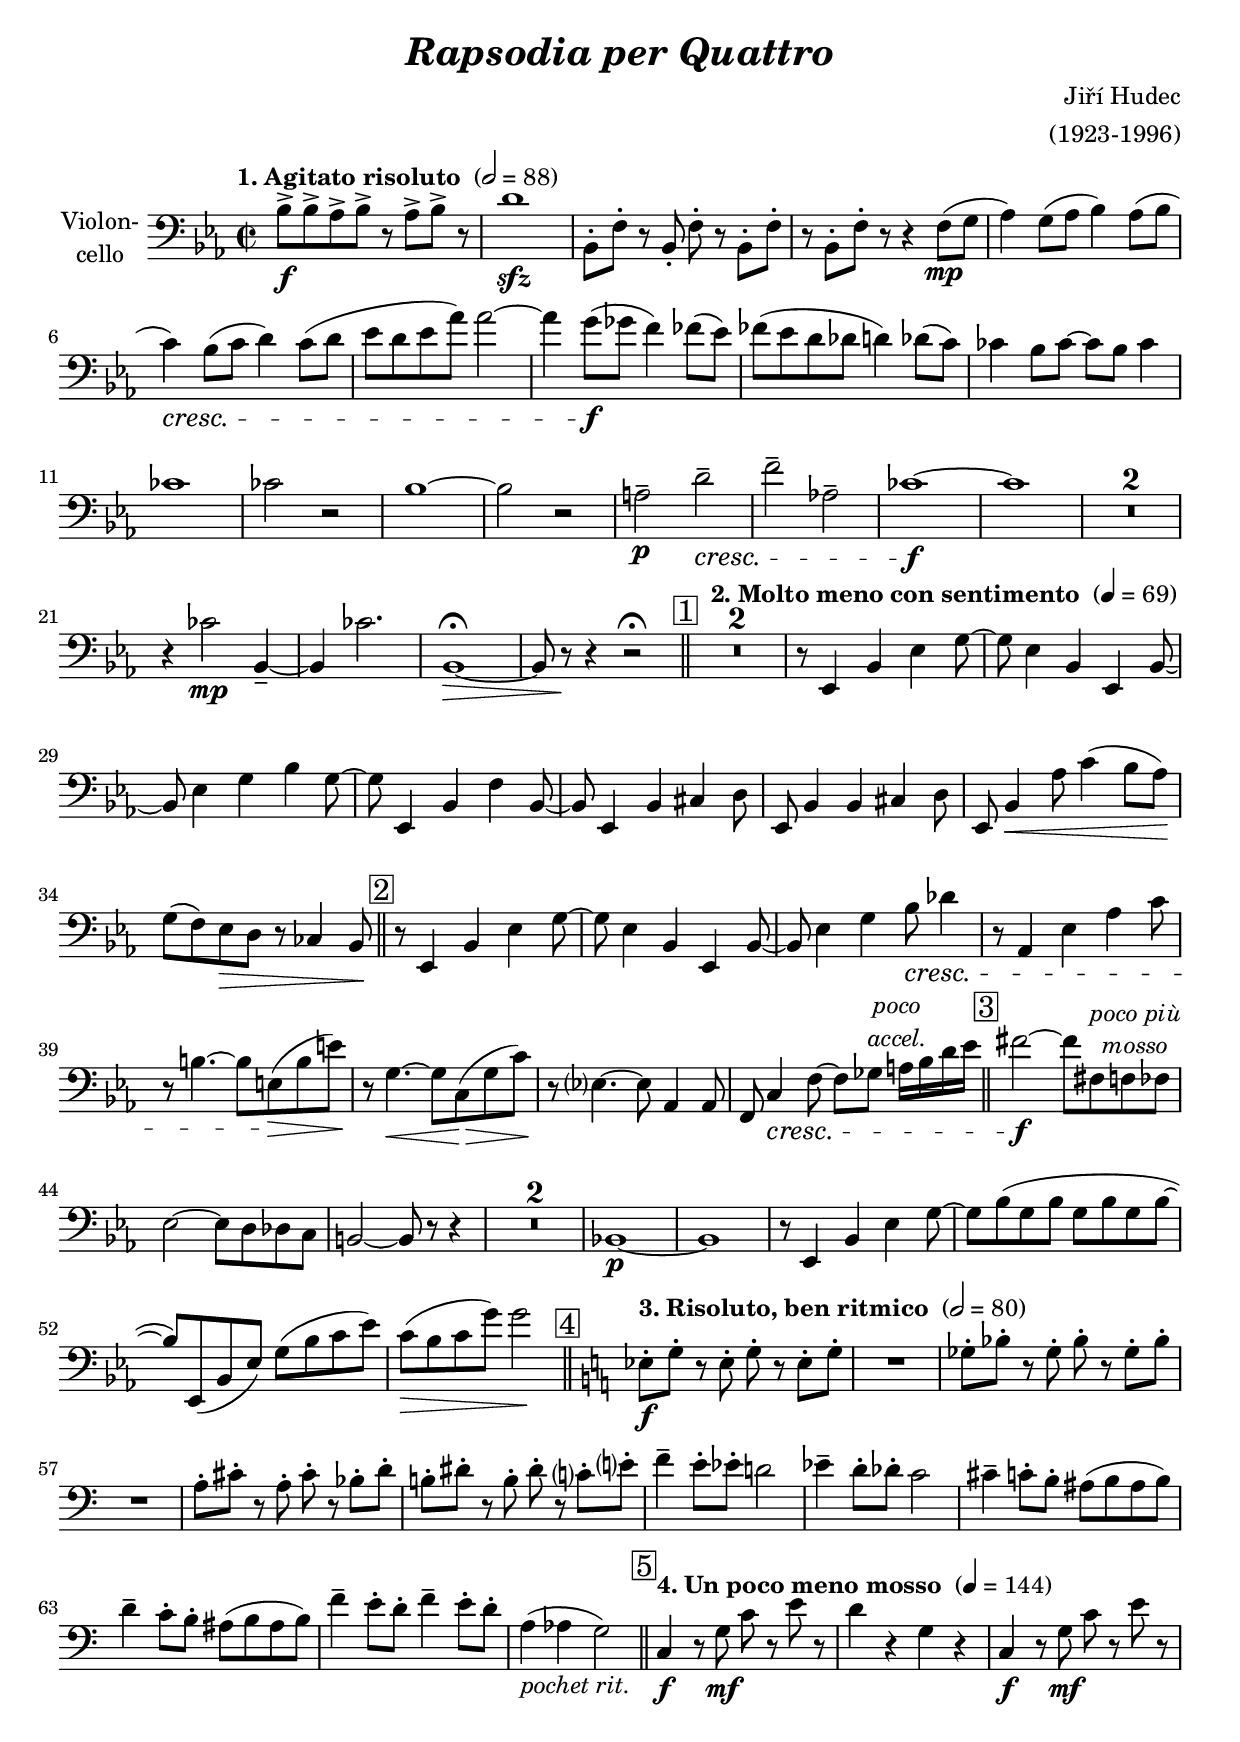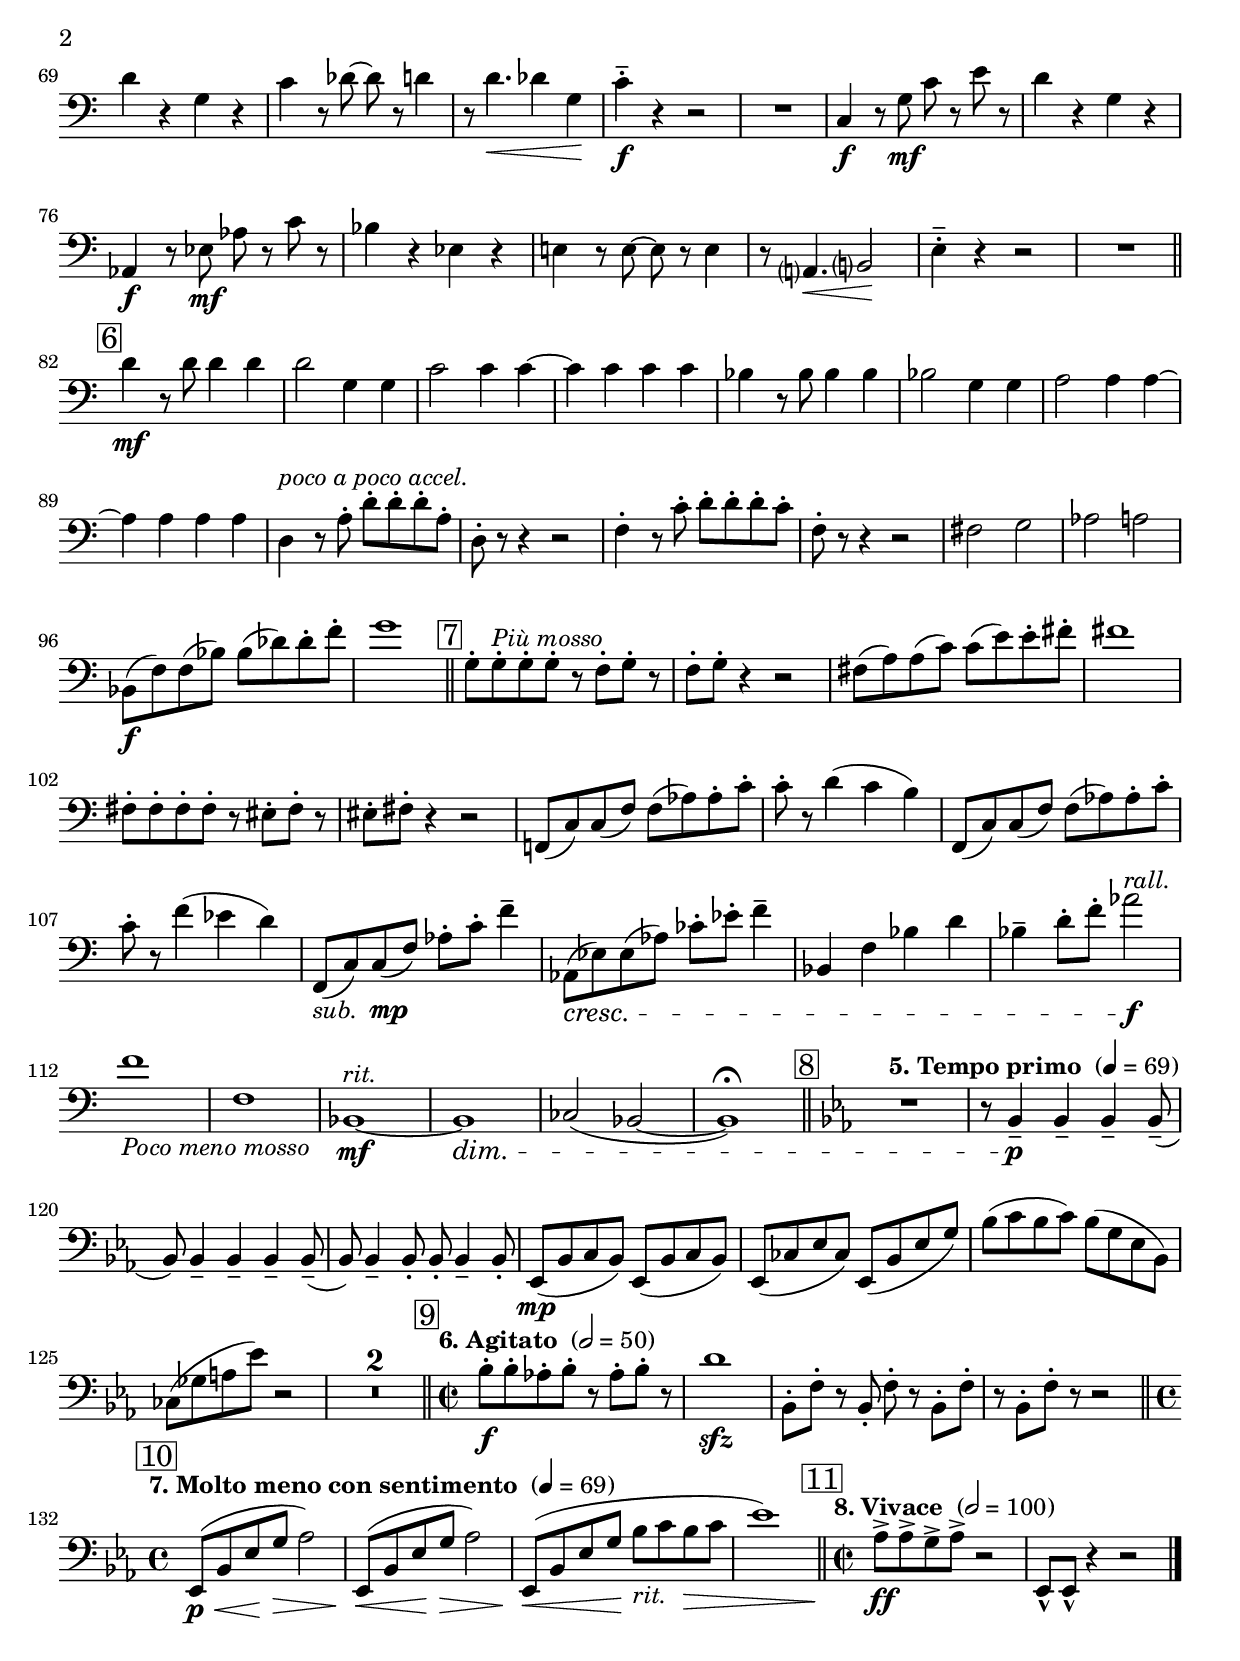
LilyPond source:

\version "2.18.2"
\include "deutsch.ly"

#(set-global-staff-size 21)

\header {
  title     = \markup \bold \italic "Rapsodia per Quattro"
  composer  = "Jiří Hudec"
  arranger  = "(1923-1996)"
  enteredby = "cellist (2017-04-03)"
%  piece     = ""
}

voiceconsts = {
  \key c \minor
  \clef "bass"
  \time 2/2
  %\numericTimeSignature
  \compressFullBarRests
%  \set tupletSpannerDuration = #(ly:make-moment 1 8)
}

mihi = "clarinet"
mist = "string ensemble 1"
%miba = "drawbar organ"
miba = "bassoon"

introa = { \tempo "1. Agitato risoluto " 2=88 }
introb = { \bar "||" \mark \markup \box "1"
	   \tempo "2. Molto meno con sentimento " 4=69 }
boxb   = { \bar "||" \mark \markup \box "2" }
boxc   = { \bar "||" \mark \markup \box "3" }
introc = { \bar "||" \mark \markup \box "4"
	   \tempo "3. Risoluto, ben ritmico " 2=80 \key c \major }
introd = { \bar "||" \mark \markup \box "5"
	   \tempo "4. Un poco meno mosso " 4=144 }
boxf   = { \bar "||" \mark \markup \box "6" }
boxg   = { \bar "||" \mark \markup \box "7" }
introe = { \bar "||" \mark \markup \box "8"
	   \tempo "5. Tempo primo " 4=69 \key c \minor }
introf = { \bar "||" \mark \markup \box "9"
	   \tempo "6. Agitato " 2=50 \time 2/2 }
introg = { \bar "||" \mark \markup \box "10"
	   \tempo "7. Molto meno con sentimento " 4=69 \time 4/4 }
introh = { \bar "||" \mark \markup \box "11"
	   \tempo "8. Vivace " 2=100 \time 2/2 }

pacc = \markup \italic \center-column { "poco" "accel." }
papa = \markup \italic "poco a poco accel."
ppmo = \markup \italic \center-column { "poco più" "mosso" }
pium = \markup \italic "Più mosso"
pomm = \markup \italic "Poco meno mosso"
pori = \markup \italic "pochet rit."
rall = \markup \italic "rall."
rit  = \markup \italic "rit."
sump = \markup { \italic "sub. " \dynamic mp }

va = \relative c' {
  \voiceconsts

  \introa
  b8->\f b-> as-> b-> r as-> b-> r
  d1\sfz
  b,8-. f'-. r  b,-. f'-. r  b,-. f'-.
  r b,-. f'-. r r4 f8(\mp g
  as4) g8( as b4) as8( b

  c4)\cresc b8( c d4) c8( d
  es d es as) as2~
  as4 g8(\f ges f4) fes8( es)
  fes( es d des d4) des8( c)
  ces4 b8 ces~ ces b ces4

  ces1
  ces2 r
  b1~
  b2 r
  a--\p d--\cresc
  f-- as,!--
  ces1~\f
  ces

  R1*2
  r4 ces2\mp b,4~--
  b ces'2.
  b,1~\>\fermata
  b8 r\! r4 r2\fermata

  \introb
  R1*2

  r8 es,4 b' es g8~
  g es4 b es, b'8~
  b es4 g b g8~
  g es,4 b' f' b,8~
  b es,4 b' cis d8

  es, b'4 b cis d8
  es, b'4\< as'8 c4( b8 as)\!
  g( f) es\> d r ces4 b8\! \boxb
  r es,4 b' es g8~
  g es4 b es, b'8~

  b es4 g b8\cresc des4
  r8 as,4 es' as c8
  r h4.~ h8 e,(\> h' e)\!
  r g,4.~\< g8 c,(\!\> g' c)
  r\! es,?4.~ es8 as,4 as8

  f c'4\cresc f8~ f ges^\pacc a16[ b d es] \boxc
  fis2~\f fis8 fis,^\ppmo f fes
  es2~ es8 d des c
  h2~ h8 r r4
  R1*2

  b!1~\p
  b
  r8 es,4 b' es g8~
  g b( g b g b g b~
  b) es,,( b' es) g( b c es)

  c(\> b c g') g2\!
  \introc
  es,8-.\f g-. r es-. g-. r es-. g-.
  R1
  ges8-. b-. r ges-. b-. r ges-. b-.
  R1

  a8-. cis-. r a-. cis-. r b-. d-.
  h!-. dis-. r h-. dis-. r c?-. e?-.
  f4-- e8-. es-. d!2
  es4-- d8-. des-. c2
  cis4-- c8-. h-. ais( h ais h)

  d4-- c8-. h-. ais( h ais h)
  f'4-- e8-. d-. f4-- e8-. d-.
  a4(_\pori as g2)

  \introd
  c,4\f r8 g'\mf c r e r
  d4 r g, r
  c,\f r8 g'\mf c r e r

  d4 r g, r
  c r8 des~ des r d4
  r8 d4.\< des4 g,\!
  c---.\f r r2
  R1
  c,4\f r8 g'\mf c r e r
  d4 r g, r

  as,\f r8 es'\mf as r c r
  b4 r es, r
  e! r8 e~ e r e4
  r8 a,?4.\< h?2\!
  e4---. r r2
  R1 \boxf
  
  d'4\mf r8 d d4 d
  d2 g,4 g
  c2 c4 c~
  c c c c
  b r8 b b4 b
  b2 g4 g

  a2 a4 a~
  a a a a
  d,^\papa r8 a'-. d-. d-. d-. a-.
  d,-. r r4 r2
  f4-. r8 c'-. d-. d-. d-. c-.
  f,-. r r4 r2

  fis g
  as a
  b,8(\f f') f( b) b( des) des-. f-.
  g1 \boxg
  g,8-. g-.^\pium g-. g-. r f-. g-. r
  f-. g-. r4 r2

  fis8( a) a( c) c( e) e-. fis-.
  fis1
  fis,8-. fis-. fis-. fis-. r eis-. fis-. r
  eis-. fis-. r4 r2
  f,!8( c') c( f) f( as) as-. c-.
  c-. r d4( c h)

  f,8( c') c( f) f( as) as-. c-.
  c-. r f4( es d)
  f,,8(_\sump c') c( f) as-. c-. f4--
  as,,8(\cresc es') es( as) ces-. es-. f4--
  b,, f' b d

  b-- d8-. f-. as2^\rall\f
  f1_\pomm
  f,
  b,~^\rit\mf
  b\dim
  ces2( b~
  b1)\fermata

  \introe
  R1
  r8 b4--\p b-- b-- b8(--

  b) b4-- b-- b-- b8(--
  b) b4-- b8-. b-. b4-- b8-.
  es,(\mp b' c b) es,( b' c b)
  es,( ces' es ces) es,( b' es g)
  b( c b c) b( g es b)

  ces( ges' a es') r2
  R1*2

  \introf
  b8-.\f b-. as!-. b-. r as-. b-. r
  d1\sfz
  b,8-. f'-. r b,-. f'-. r b,-. f'-.
  r b,-. f'-. r r2

  \introg
  es,8(\p\<  b' es\! g\> as2)
  es,8(\!\< b' es\! g\> as2)
  es,8(\!\< b' es g\! b_\rit c b\> c
  es1)

  \introh
  as,8->\!\ff as-> g-> as-> r2
  es,8-^ es-^ r4 r2 \bar "|."
}


music = \new StaffGroup <<
      \new Staff {
        \set Staff.midiInstrument = \miba
        \set Staff.instrumentName = \markup \center-column { "Violon-" "cello" }
        \transpose c c { \va }
      }
>>

\book {
  \score {
   \music
    \layout {}
  }

  \score {
    \unfoldRepeats \music

    \midi {
      \context {
        \Score
      }
    }
  }
}
